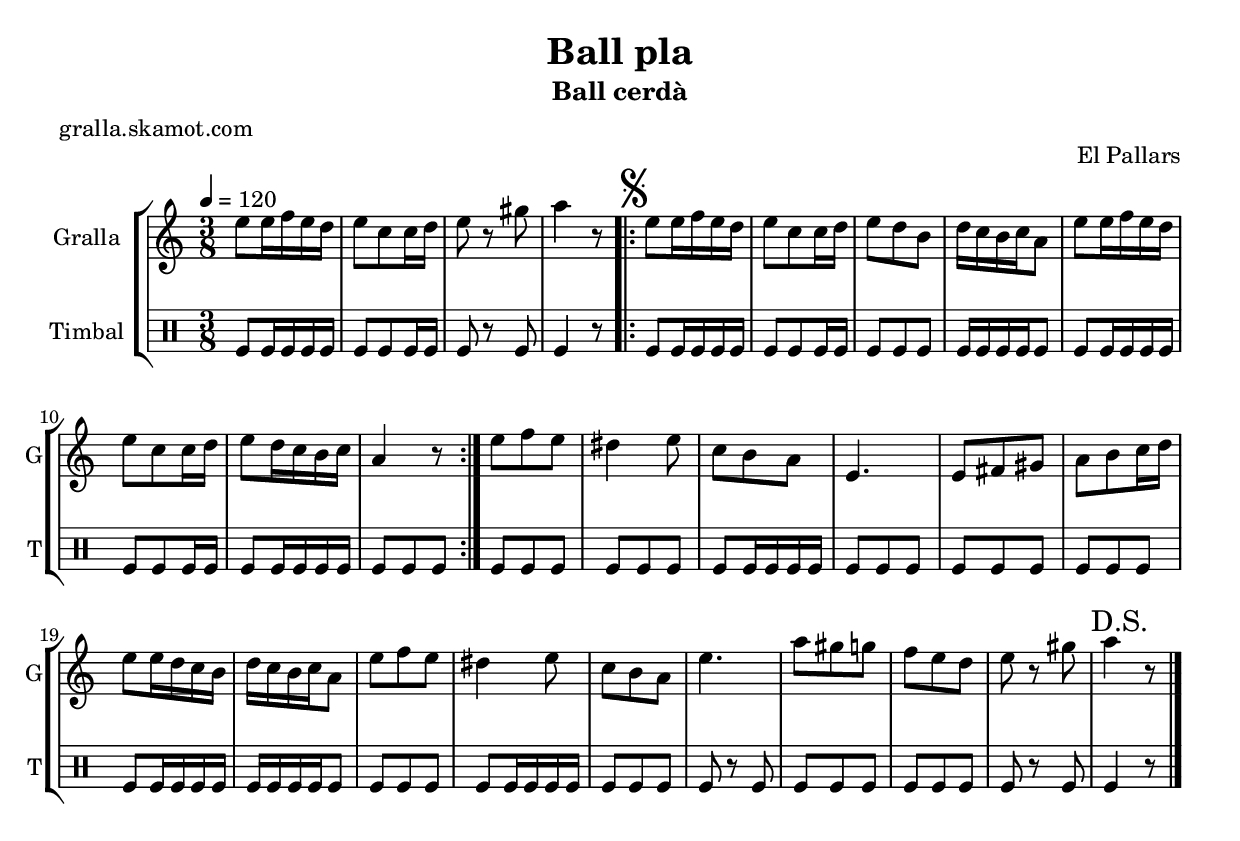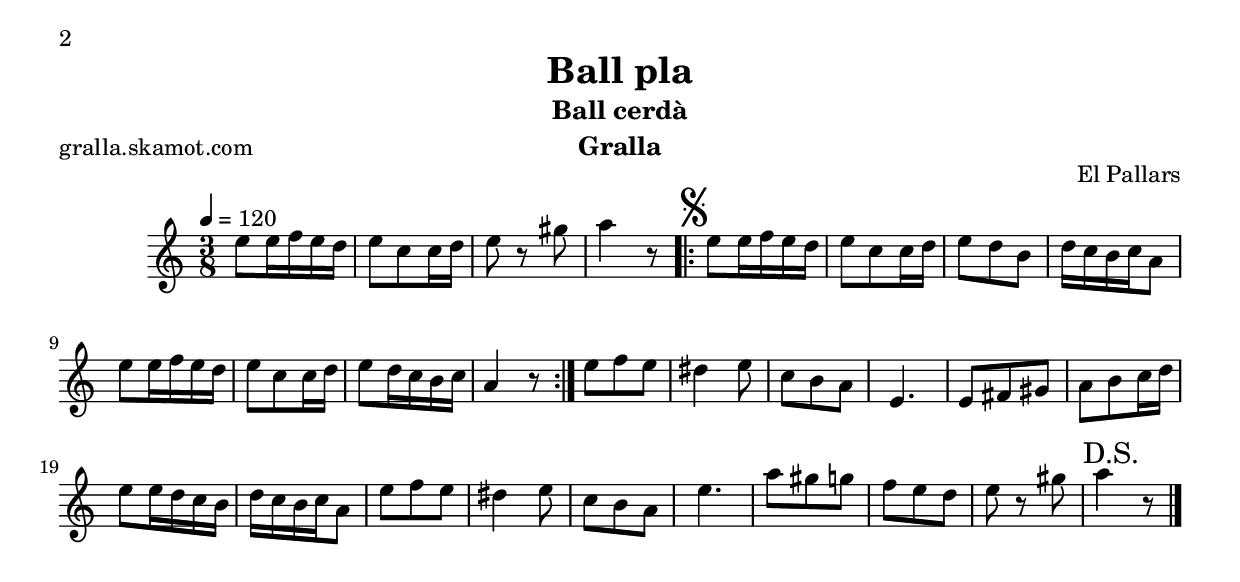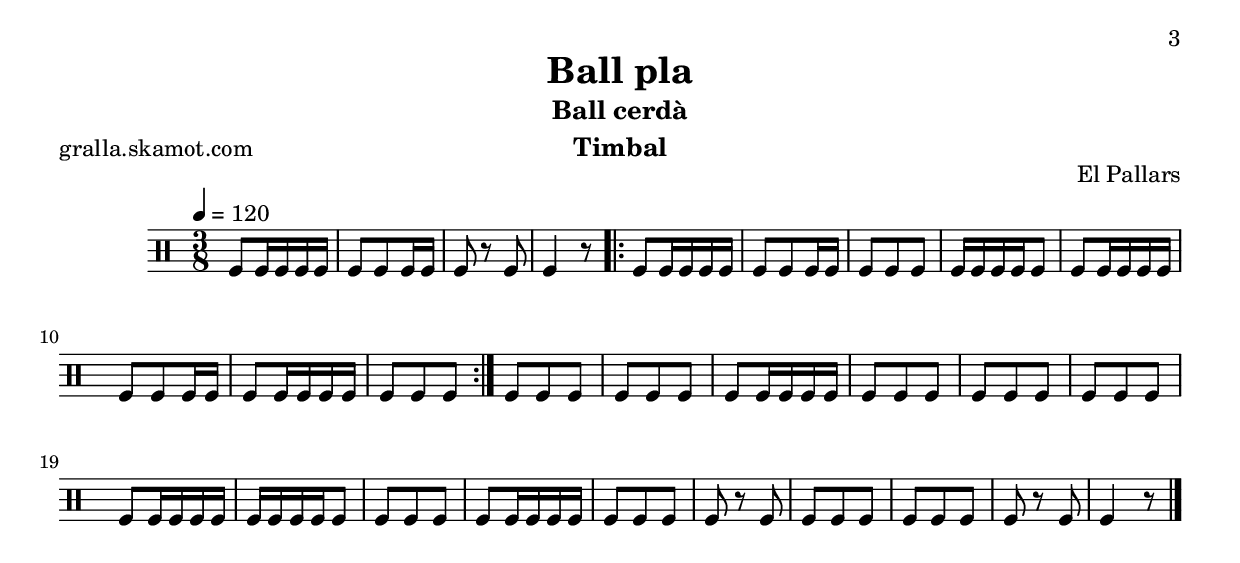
\version "2.16.2"

\header {
  dedication=""
  title="Ball pla"
  subtitle="Ball cerdà"
  subsubtitle=""
  poet="gralla.skamot.com"
  meter=""
  piece=""
  composer=""
  arranger=""
  opus="El Pallars"
  instrument=""
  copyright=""
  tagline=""
}

liniaroAa =
\relative e''
{
  \tempo 4=120
  \clef treble
  \key c \major
  \time 3/8
  e8 e16 f e d  |
  e8 c c16 d  |
  e8 r gis  |
  a4 r8  |
  %05
  \repeat volta 2 { \mark \markup {\musicglyph #"scripts.segno"} e8 e16 f e d  |
  e8 c c16 d  |
  e8 d b  |
  d16 c b c a8  |
  e'8 e16 f e d  |
  %10
  e8 c c16 d  |
  e8 d16 c b c  |
  a4 r8  | }
  e'8 f e  |
  dis4 e8  |
  %15
  c8 b a  |
  e4.  |
  e8 fis gis  |
  a8 b c16 d  |
  e8 e16 d c b  |
  %20
  d16 c b c a8  |
  e'8 f e  |
  dis4 e8  |
  c8 b a  |
  e'4.  |
  %25
  a8 gis g  |
  f8 e d  |
  e8 r gis  |
  \mark "D.S." a4 r8  \bar "|."
}

liniaroAb =
\drummode
{
  \tempo 4=120
  \time 3/8
  tomfl8 tomfl16 tomfl tomfl tomfl  |
  tomfl8 tomfl tomfl16 tomfl  |
  tomfl8 r tomfl  |
  tomfl4 r8  |
  %05
  \repeat volta 2 { tomfl8 tomfl16 tomfl tomfl tomfl  |
  tomfl8 tomfl tomfl16 tomfl  |
  tomfl8 tomfl tomfl  |
  tomfl16 tomfl tomfl tomfl tomfl8  |
  tomfl8 tomfl16 tomfl tomfl tomfl  |
  %10
  tomfl8 tomfl tomfl16 tomfl  |
  tomfl8 tomfl16 tomfl tomfl tomfl  |
  tomfl8 tomfl tomfl  | }
  tomfl8 tomfl tomfl  |
  tomfl8 tomfl tomfl  |
  %15
  tomfl8 tomfl16 tomfl tomfl tomfl  |
  tomfl8 tomfl tomfl  |
  tomfl8 tomfl tomfl  |
  tomfl8 tomfl tomfl  |
  tomfl8 tomfl16 tomfl tomfl tomfl  |
  %20
  tomfl16 tomfl tomfl tomfl tomfl8  |
  tomfl8 tomfl tomfl  |
  tomfl8 tomfl16 tomfl tomfl tomfl  |
  tomfl8 tomfl tomfl  |
  tomfl8 r tomfl  |
  %25
  tomfl8 tomfl tomfl  |
  tomfl8 tomfl tomfl  |
  tomfl8 r tomfl  |
  tomfl4 r8  \bar "|."
}

\bookpart {
  \score {
    \new StaffGroup {
      \override Score.RehearsalMark.self-alignment-X = #LEFT
      <<
        \new Staff \with {instrumentName = #"Gralla" shortInstrumentName = #"G"} \liniaroAa
        \new DrumStaff \with {instrumentName = #"Timbal" shortInstrumentName = #"T"} \liniaroAb
      >>
    }
    \layout {}
  }
  \score { \unfoldRepeats
    \new StaffGroup {
      \override Score.RehearsalMark.self-alignment-X = #LEFT
      <<
        \new Staff \with {instrumentName = #"Gralla" shortInstrumentName = #"G"} \liniaroAa
        \new DrumStaff \with {instrumentName = #"Timbal" shortInstrumentName = #"T"} \liniaroAb
      >>
    }
    \midi {
      \set Staff.midiInstrument = "oboe"
      \set DrumStaff.midiInstrument = "drums"
    }
  }
}

\bookpart {
  \header {instrument="Gralla"}
  \score {
    \new StaffGroup {
      \override Score.RehearsalMark.self-alignment-X = #LEFT
      <<
        \new Staff \liniaroAa
      >>
    }
    \layout {}
  }
  \score { \unfoldRepeats
    \new StaffGroup {
      \override Score.RehearsalMark.self-alignment-X = #LEFT
      <<
        \new Staff \liniaroAa
      >>
    }
    \midi {
      \set Staff.midiInstrument = "oboe"
      \set DrumStaff.midiInstrument = "drums"
    }
  }
}

\bookpart {
  \header {instrument="Timbal"}
  \score {
    \new StaffGroup {
      \override Score.RehearsalMark.self-alignment-X = #LEFT
      <<
        \new DrumStaff \liniaroAb
      >>
    }
    \layout {}
  }
  \score { \unfoldRepeats
    \new StaffGroup {
      \override Score.RehearsalMark.self-alignment-X = #LEFT
      <<
        \new DrumStaff \liniaroAb
      >>
    }
    \midi {
      \set Staff.midiInstrument = "oboe"
      \set DrumStaff.midiInstrument = "drums"
    }
  }
}

